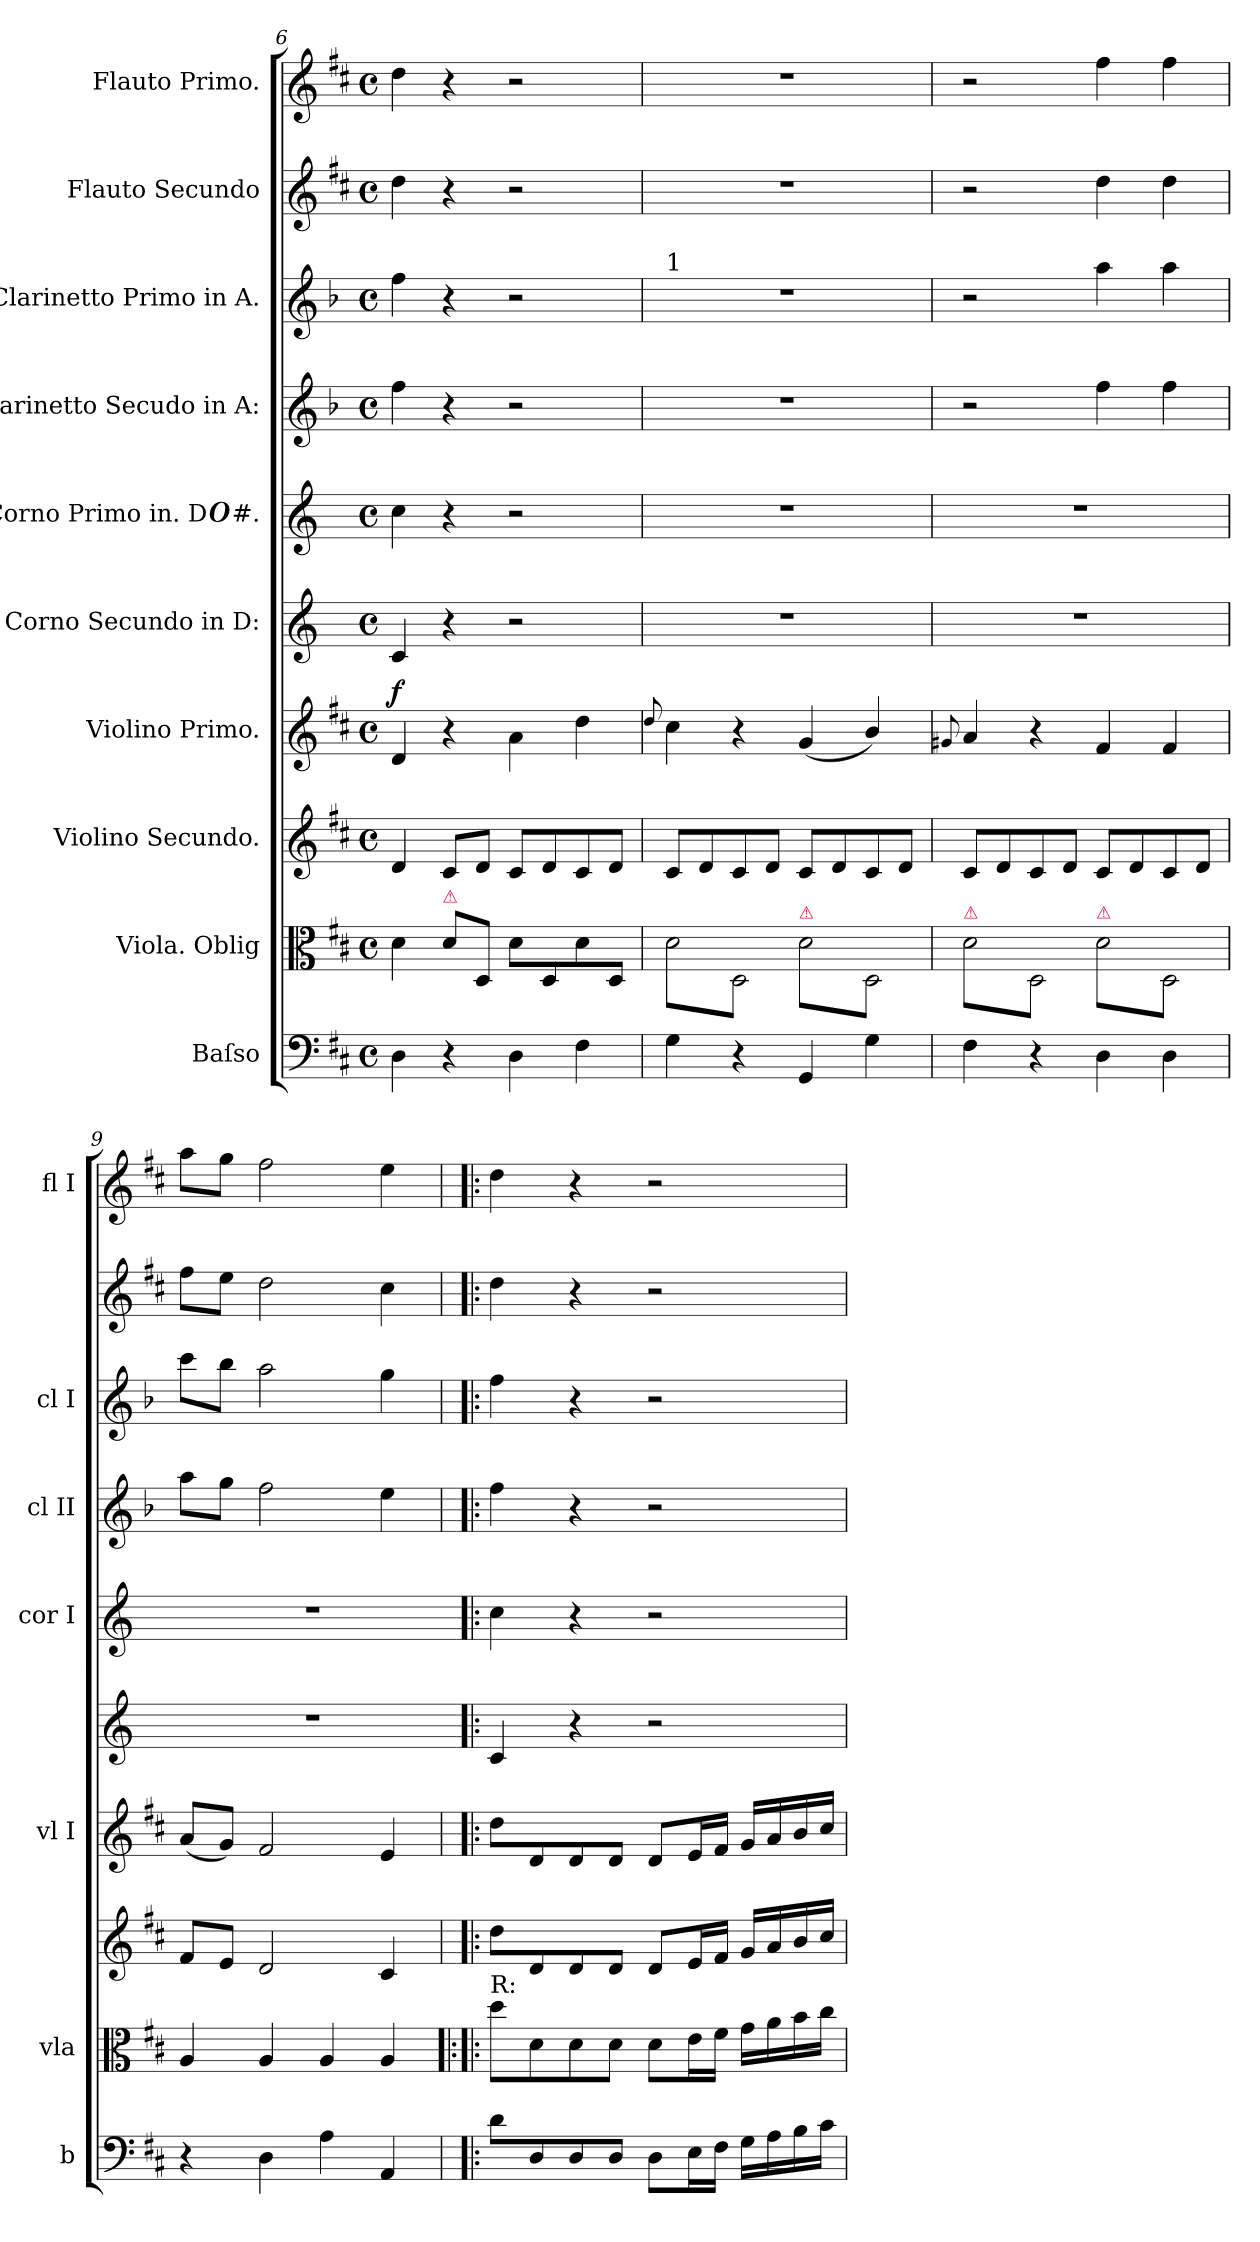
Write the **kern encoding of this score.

**kern	**dynam	**kern	**dynam	**kern	**dynam	**kern	**dynam	**kern	**kern	**kern	**kern	**kern	**kern
*part10	*part10	*part9	*part9	*part8	*part8	*part7	*part7	*part6	*part5	*part4	*part3	*part2	*part1
*staff10	*staff10	*staff9	*staff9	*staff8	*staff8	*staff7	*staff7	*staff6	*staff5	*staff4	*staff3	*staff2	*staff1
*I"Baſso	*	*I"Viola. Oblig	*	*I"Violino Secundo.	*	*I"Violino Primo.	*	*I"Corno Secundo in D:	*I"Corno Primo in. D##.	*I"Clarinetto Secudo in A:	*I"Clarinetto Primo in A.	*I"Flauto Secundo	*I"Flauto Primo.
*I'b	*	*I'vla	*	*	*	*I'vl I	*	*	*I'cor I	*I'cl II	*I'cl I	*	*I'fl I
*clefF4	*	*clefC3	*	*clefG2	*	*clefG2	*	*clefG2	*clefG2	*clefG2	*clefG2	*clefG2	*clefG2
*	*	*	*	*	*	*	*	*ITrd6c10	*ITrd6c10	*ITrd2c3	*ITrd2c3	*	*
*k[f#c#]	*	*k[f#c#]	*	*k[f#c#]	*	*k[f#c#]	*	*k[f#c#]	*k[f#c#]	*k[f#c#]	*k[f#c#]	*k[f#c#]	*k[f#c#]
*D:	*	*D:	*	*D:	*	*D:	*	*D:	*D:	*D:	*D:	*D:	*D:
*M4/4	*	*M4/4	*	*M4/4	*	*M4/4	*	*M4/4	*M4/4	*M4/4	*M4/4	*M4/4	*M4/4
*met(c)	*	*met(c)	*	*met(c)	*	*met(c)	*	*met(c)	*met(c)	*met(c)	*met(c)	*met(c)	*met(c)
=6	=6	=6	=6	=6	=6	=6	=6	=6	=6	=6	=6	=6	=6
!	!LO:DY:a	!	!	!	!LO:DY:a	!	!LO:DY:a	!	!	!	!	!	!
4D\	fo&colon;	4d\	f&colon;	4d/	f&colon;	4d/	f.	4D/	4d\	4dd\	4dd\	4dd\	4dd\
!	!	!LO:TX:a:color=crimson:t=⚠	!	!	!	!	!	!	!	!	!	!	!
!	!	!	!	!	!LO:DY:a	!	!	!	!	!	!	!	!
4r	.	8d\L	p&colon;	8c#/L	p&colon;	4r	.	4r	4r	4r	4r	4r	4r
.	.	8D/J	.	8d/J	.	.	.	.	.	.	.	.	.
!	!	!	!	!	!	!	!LO:DY:a	!	!	!	!	!	!
4D\	pia	8d\L	.	8c#/L	.	4a\	p&colon;	2r	2r	2r	2r	2r	2r
.	.	8D/	.	8d/	.	.	.	.	.	.	.	.	.
4F#\	.	8d\	.	8c#/	.	4dd\	.	.	.	.	.	.	.
.	.	8D/J	.	8d/J	.	.	.	.	.	.	.	.	.
=7	=7	=7	=7	=7	=7	=7	=7	=7	=7	=7	=7	=7	=7
.	.	.	.	.	.	8qqdd/	.	.	.	.	.	.	.
!	!	!	!	!	!	!	!	!	!	!	!LO:TX:a:t=1	!	!
!	!	!LO:TX:a:color=crimson:t=⚠	!	!	!	!	!	!	!	!	!	!	!
*	*	*tremolo	*	*	*	*	*	*	*	*	*	*	*
4G\	.	8d\L	.	8c#/L	.	4cc#\	.	1r	1r	1r	1r	1r	1r
.	.	8D\	.	8d/	.	.	.	.	.	.	.	.	.
4r	.	8d\	.	8c#/	.	4r	.	.	.	.	.	.	.
.	.	8D\J	.	8d/J	.	.	.	.	.	.	.	.	.
!	!	!LO:TX:a:color=crimson:t=⚠	!	!	!	!	!	!	!	!	!	!	!
4GG/	.	8d\L	.	8c#/L	.	(4g/	.	.	.	.	.	.	.
.	.	8D\	.	8d/	.	.	.	.	.	.	.	.	.
4G\	.	8d\	.	8c#/	.	4b/)	.	.	.	.	.	.	.
.	.	8D\J	.	8d/J	.	.	.	.	.	.	.	.	.
=8	=8	=8	=8	=8	=8	=8	=8	=8	=8	=8	=8	=8	=8
.	.	.	.	.	.	8qqg#X/	.	.	.	.	.	.	.
!	!	!LO:TX:a:color=crimson:t=⚠	!	!	!	!	!	!	!	!	!	!	!
4F#\	.	8d\L	.	8c#/L	.	4a/	.	1r	1r	2r	2r	2r	2r
.	.	8D\	.	8d/	.	.	.	.	.	.	.	.	.
4r	.	8d\	.	8c#/	.	4r	.	.	.	.	.	.	.
.	.	8D\J	.	8d/J	.	.	.	.	.	.	.	.	.
!	!	!LO:TX:a:color=crimson:t=⚠	!	!	!	!	!	!	!	!	!	!	!
4D\	.	8d\L	.	8c#/L	.	4f#/	.	.	.	4dd\	4ff#\	4dd\	4ff#\
.	.	8D\	.	8d/	.	.	.	.	.	.	.	.	.
4D\	.	8d\	.	8c#/	.	4f#/	.	.	.	4dd\	4ff#\	4dd\	4ff#\
.	.	8D\J	.	8d/J	.	.	.	.	.	.	.	.	.
*	*	*Xtremolo	*	*	*	*	*	*	*	*	*	*	*
=9	=9	=9	=9	=9	=9	=9	=9	=9	=9	=9	=9	=9	=9
4r	.	4A/	.	8f#/L	.	(8a/L	.	1r	1r	8ff#\L	8aa\L	8ff#\L	8aa\L
.	.	.	.	8e/J	.	8g/J)	.	.	.	8ee\J	8gg\J	8ee\J	8gg\J
4D\	.	4A/	.	2d/	.	2f#/	.	.	.	2dd\	2ff#\	2dd\	2ff#\
4A\	.	4A/	.	.	.	.	.	.	.	.	.	.	.
4AA/	.	4A/	.	4c#/	.	4e/	.	.	.	4cc#\	4ee\	4cc#\	4ee\
=10	=10	=10!|:	=10	=10	=10	=10	=10	=10	=10	=10	=10	=10	=10
!	!	!LO:TX:a:t=R&colon;	!	!	!	!	!	!	!	!	!	!	!
8d\L	.	8dd\L	.	8dd\L	fo&colon;	8dd\L	.	4D/	4d\	4dd\	4dd\	4dd\	4dd\
8D/	.	8d\	.	8d/	.	8d/	.	.	.	.	.	.	.
8D/	.	8d\	.	8d/	.	8d/	.	4r	4r	4r	4r	4r	4r
8D/J	.	8d\J	.	8d/J	.	8d/J	.	.	.	.	.	.	.
8D\L	.	8d\L	.	8d/L	.	8d/L	.	2r	2r	2r	2r	2r	2r
16E\L	.	16e\L	.	16e/L	.	16e/L	.	.	.	.	.	.	.
16F#\JJ	.	16f#\JJ	.	16f#/JJ	.	16f#/JJ	.	.	.	.	.	.	.
16G\LL	.	16g\LL	.	16g/LL	.	16g/LL	.	.	.	.	.	.	.
16A\	.	16a\	.	16a/	.	16a/	.	.	.	.	.	.	.
16B\	.	16b\	.	16b/	.	16b/	.	.	.	.	.	.	.
16c#\JJ	.	16cc#\JJ	.	16cc#/JJ	.	16cc#/JJ	.	.	.	.	.	.	.
=	=	=	=	=	=	=	=	=	=	=	=	=	=
*-	*-	*-	*-	*-	*-	*-	*-	*-	*-	*-	*-	*-	*-
